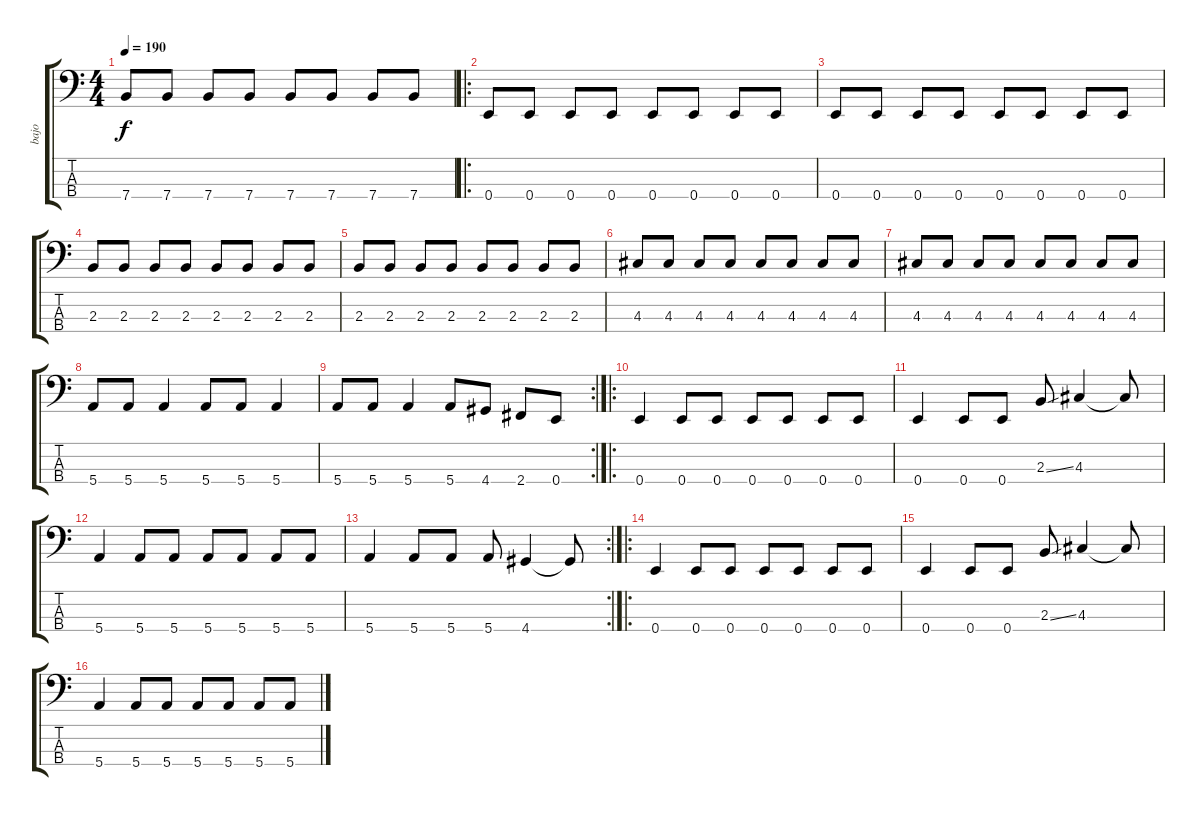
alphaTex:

\track ("bajo" "bajo") {instrument electricbasspick}
\staff {score tabs}
\tuning (G2 D2 A1 E1) {hide}
\ts (4 4)
\tempo 190
\clef f4
\ks c
7.4{t}.8{dy f} 7.4.8 7.4.8 7.4.8 7.4.8 7.4.8 7.4.8 7.4.8 |
\ro
0.4.8 0.4.8 0.4.8 0.4.8 0.4.8 0.4.8 0.4.8 0.4.8 |
0.4.8 0.4.8 0.4.8 0.4.8 0.4.8 0.4.8 0.4.8 0.4.8 |
2.3.8 2.3.8 2.3.8 2.3.8 2.3.8 2.3.8 2.3.8 2.3.8 |
2.3.8 2.3.8 2.3.8 2.3.8 2.3.8 2.3.8 2.3.8 2.3.8 |
4.3.8 4.3.8 4.3.8 4.3.8 4.3.8 4.3.8 4.3.8 4.3.8 |
4.3.8 4.3.8 4.3.8 4.3.8 4.3.8 4.3.8 4.3.8 4.3.8 |
5.4.8 5.4.8 5.4.4 5.4.8 5.4.8 5.4.4 |
\rc 2
5.4.8 5.4.8 5.4.4 5.4.8 4.4.8 2.4.8 0.4.8 |
\ro
0.4.4 0.4.8 0.4.8 0.4.8 0.4.8 0.4.8 0.4.8 |
0.4.4 0.4.8 0.4.8 2.3{ss}.8 4.3.4 4.3{t}.8 |
5.4.4 5.4.8 5.4.8 5.4.8 5.4.8 5.4.8 5.4.8 |
\rc 2
5.4.4 5.4.8 5.4.8 5.4.8 4.4.4 4.4{t}.8 |
\ro
0.4.4 0.4.8 0.4.8 0.4.8 0.4.8 0.4.8 0.4.8 |
0.4.4 0.4.8 0.4.8 2.3{ss}.8 4.3.4 4.3{t}.8 |
5.4.4 5.4.8 5.4.8 5.4.8 5.4.8 5.4.8 5.4.8
